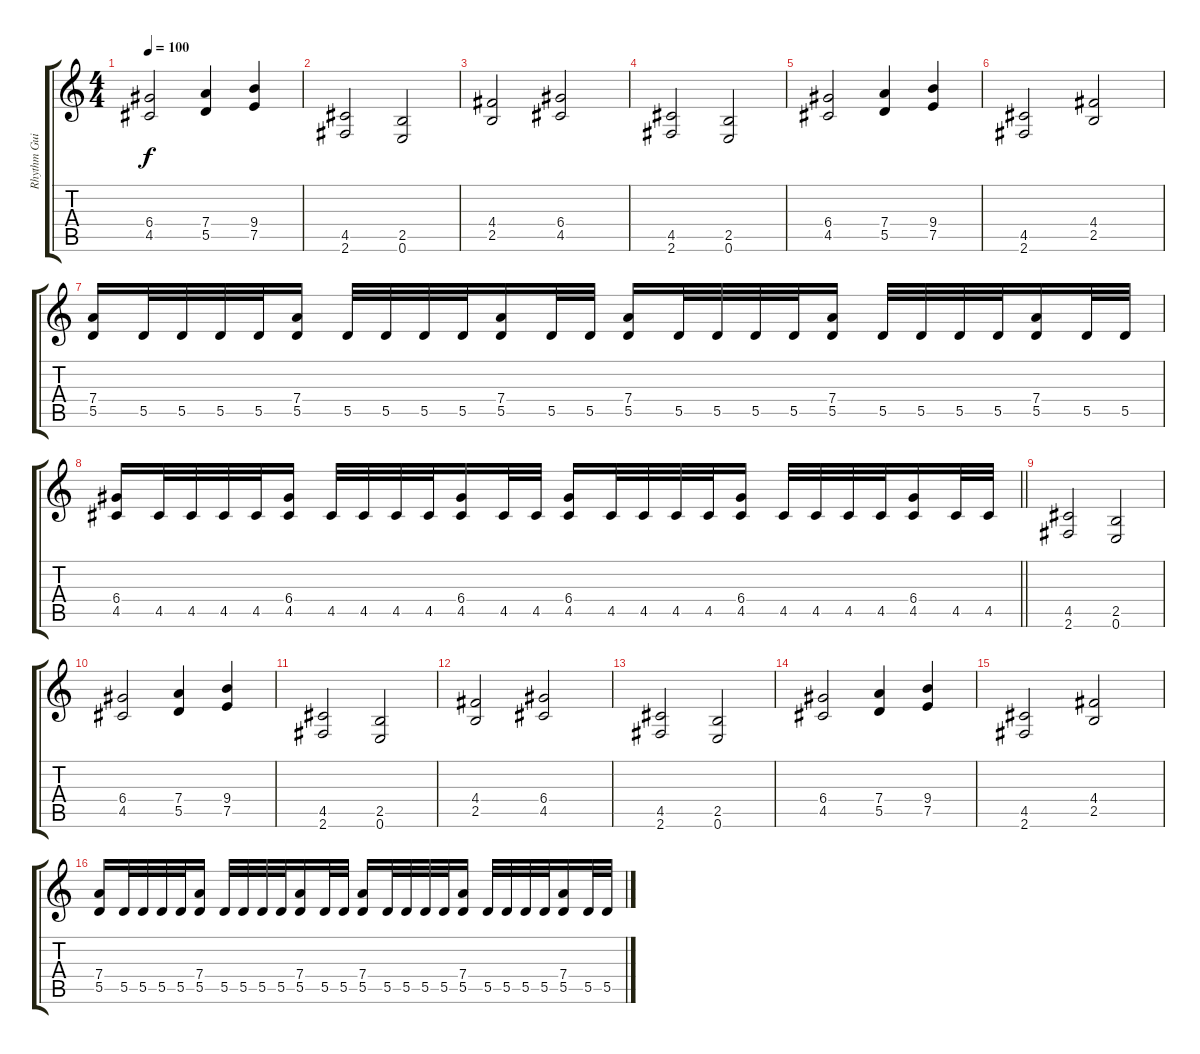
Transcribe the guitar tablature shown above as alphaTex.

\track ("Rhythm Guitar" "Rhythm Gui") {instrument distortionguitar}
\staff {score tabs}
\tuning (E4 B3 G3 D3 A2 E2) {hide}
\ts (4 4)
\tempo 100
\clef g2
\ks c
(6.4 4.5).2{dy f} (7.4 5.5).4 (9.4 7.5).4 |
(4.5 2.6).2 (2.5 0.6).2 |
(4.4 2.5).2 (6.4 4.5).2 |
(4.5 2.6).2 (2.5 0.6).2 |
(6.4 4.5).2 (7.4 5.5).4 (9.4 7.5).4 |
(4.5 2.6).2 (4.4 2.5).2 |
(7.4 5.5).16 5.5.32 5.5.32 5.5.32 5.5.32 (7.4 5.5).16 5.5.32 5.5.32 5.5.32 5.5.32 (7.4 5.5).16 5.5.32 5.5.32 (7.4 5.5).16 5.5.32 5.5.32 5.5.32 5.5.32 (7.4 5.5).16 5.5.32 5.5.32 5.5.32 5.5.32 (7.4 5.5).16 5.5.32 5.5.32 |
\barLineRight lightlight
(6.4 4.5).16 4.5.32 4.5.32 4.5.32 4.5.32 (6.4 4.5).16 4.5.32 4.5.32 4.5.32 4.5.32 (6.4 4.5).16 4.5.32 4.5.32 (6.4 4.5).16 4.5.32 4.5.32 4.5.32 4.5.32 (6.4 4.5).16 4.5.32 4.5.32 4.5.32 4.5.32 (6.4 4.5).16 4.5.32 4.5.32 |
(4.5 2.6).2 (2.5 0.6).2 |
(6.4 4.5).2 (7.4 5.5).4 (9.4 7.5).4 |
(4.5 2.6).2 (2.5 0.6).2 |
(4.4 2.5).2 (6.4 4.5).2 |
(4.5 2.6).2 (2.5 0.6).2 |
(6.4 4.5).2 (7.4 5.5).4 (9.4 7.5).4 |
(4.5 2.6).2 (4.4 2.5).2 |
(7.4 5.5).16 5.5.32 5.5.32 5.5.32 5.5.32 (7.4 5.5).16 5.5.32 5.5.32 5.5.32 5.5.32 (7.4 5.5).16 5.5.32 5.5.32 (7.4 5.5).16 5.5.32 5.5.32 5.5.32 5.5.32 (7.4 5.5).16 5.5.32 5.5.32 5.5.32 5.5.32 (7.4 5.5).16 5.5.32 5.5.32
